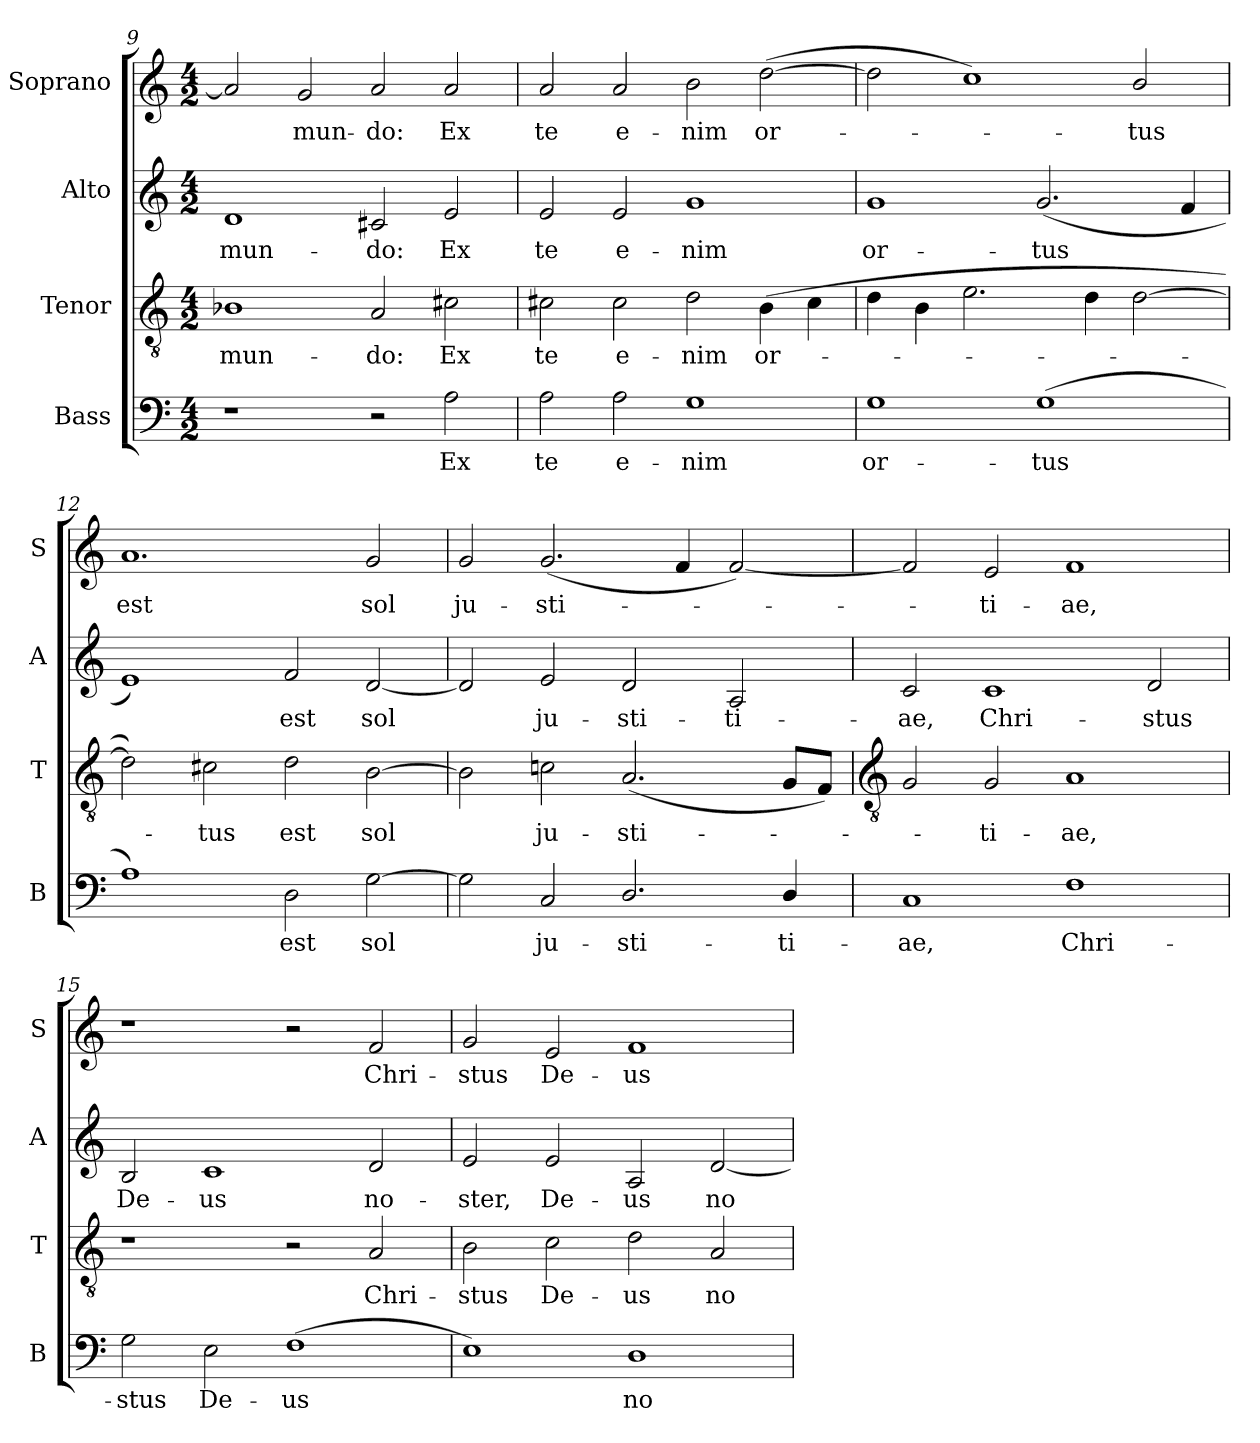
**kern	**text	**kern	**text	**kern	**text	**kern	**text
*part4	*part4	*part3	*part3	*part2	*part2	*part1	*part1
*staff4	*staff4	*staff3	*staff3	*staff2	*staff2	*staff1	*staff1
*I"Bass	*	*I"Tenor	*	*I"Alto	*	*I"Soprano	*
*I'B	*	*I'T	*	*I'A	*	*I'S	*
!!LO:LB:g=z
*clefF4	*	*clefGv2	*	*clefG2	*	*clefG2	*
*k[]	*	*k[]	*	*k[]	*	*k[]	*
*C:	*	*C:	*	*C:	*	*C:	*
*M4/2	*	*M4/2	*	*M4/2	*	*M4/2	*
=9	=9	=9	=9	=9	=9	=9	=9
!	!	!	!LO:LY:b	!	!LO:LY:b	!	!
1r	.	1B-X	mun-	1d	mun-	2a]	.
!	!	!	!	!	!	!	!LO:LY:b
.	.	.	.	.	.	2g	mun-
!	!	!	!LO:LY:b	!	!LO:LY:b	!	!LO:LY:b
2r	.	2A	-do:	2c#X	-do:	2a	-do:
!	!LO:LY:b	!	!LO:LY:b	!	!LO:LY:b	!	!LO:LY:b
2A	Ex	2c#X	Ex	2e	Ex	2a	Ex
=10	=10	=10	=10	=10	=10	=10	=10
!	!LO:LY:b	!	!LO:LY:b	!	!LO:LY:b	!	!LO:LY:b
2A	te	2c#X	te	2e	te	2a	te
!	!LO:LY:b	!	!LO:LY:b	!	!LO:LY:b	!	!LO:LY:b
2A	e-	2c#	e-	2e	e-	2a	e-
!	!LO:LY:b	!	!LO:LY:b	!	!LO:LY:b	!	!LO:LY:b
1G	-nim	2d	-nim	1g	-nim	2b	-nim
!	!	!	!LO:LY:b	!	!	!	!LO:LY:b
.	.	(>4B	or-	.	.	(>[2dd	or-
.	.	4c#	.	.	.	.	.
=11	=11	=11	=11	=11	=11	=11	=11
!	!LO:LY:b	!	!	!	!LO:LY:b	!	!
1G	or-	4d	.	1g	or-	2dd]	.
.	.	4B	.	.	.	.	.
.	.	2.e	.	.	.	1cc)	.
!	!LO:LY:b	!	!	!	!LO:LY:b	!	!
(>1G	-tus	.	.	(<2.g	-tus	.	.
.	.	4d	.	.	.	.	.
!	!	!	!	!	!	!	!LO:LY:b
.	.	[2d	.	.	.	2b/	tus
.	.	.	.	4f	.	.	.
=12	=12	=12	=12	=12	=12	=12	=12
!	!	!	!	!	!	!	!LO:LY:b
1A)	.	2d])	.	1e)	.	1.a	est
!	!	!	!LO:LY:b	!	!	!	!
.	.	2c#X	tus	.	.	.	.
!	!LO:LY:b	!	!LO:LY:b	!	!LO:LY:b	!	!
2D	est	2d	est	2f	est	.	.
!	!LO:LY:b	!	!LO:LY:b	!	!LO:LY:b	!	!LO:LY:b
[2G	sol	[2B	sol	[2d	sol	2g	sol
=13	=13	=13	=13	=13	=13	=13	=13
!	!	!	!	!	!	!	!LO:LY:b
2G]	.	2B]	.	2d]	.	2g	ju-
!	!LO:LY:b	!	!LO:LY:b	!	!LO:LY:b	!	!LO:LY:b
2C	ju-	2cn	ju-	2e	ju-	(<2.g	-sti-
!	!LO:LY:b	!	!LO:LY:b	!	!LO:LY:b	!	!
2.D/	-sti-	(<2.A	-sti-	2d	-sti-	.	.
.	.	.	.	.	.	4f	.
!	!	!	!	!	!LO:LY:b	!	!
.	.	.	.	2A	-ti-	[2f)	.
!	!LO:LY:b	!	!	!	!	!	!
4D/	-ti-	8GL	.	.	.	.	.
.	.	8FJ)	.	.	.	.	.
!!LO:LB:g=z
=14	=14	=14	=14	=14	=14	=14	=14
*	*	*clefGv2	*	*	*	*	*
!	!LO:LY:b	!	!	!	!LO:LY:b	!	!
1C	-ae,	2G	.	2c	-ae,	2f]	.
!	!	!	!LO:LY:b	!	!LO:LY:b	!	!LO:LY:b
.	.	2G	ti-	1c	Chri-	2e	ti-
!	!LO:LY:b	!	!LO:LY:b	!	!	!	!LO:LY:b
1F	Chri-	1A	-ae,	.	.	1f	-ae,
!	!	!	!	!	!LO:LY:b	!	!
.	.	.	.	2d	-stus	.	.
=15	=15	=15	=15	=15	=15	=15	=15
!	!LO:LY:b	!	!	!	!LO:LY:b	!	!
2G	-stus	1r	.	2B	De-	1r	.
!	!LO:LY:b	!	!	!	!LO:LY:b	!	!
2E	De-	.	.	1c	-us	.	.
!	!LO:LY:b	!	!	!	!	!	!
(>1F	-us	2r	.	.	.	2r	.
!	!	!	!LO:LY:b	!	!LO:LY:b	!	!LO:LY:b
.	.	2A	Chri-	2d	no-	2f	Chri-
=16	=16	=16	=16	=16	=16	=16	=16
!	!	!	!LO:LY:b	!	!LO:LY:b	!	!LO:LY:b
1E)	.	2B	-stus	2e	-ster,	2g	-stus
!	!	!	!LO:LY:b	!	!LO:LY:b	!	!LO:LY:b
.	.	2c	De-	2e	De-	2e	De-
!	!LO:LY:b	!	!LO:LY:b	!	!LO:LY:b	!	!LO:LY:b
1D	no-	2d	-us	2A	-us	1f	-us
!	!	!	!LO:LY:b	!	!LO:LY:b	!	!
.	.	2A	no-	[2d	no-	.	.
=	=	=	=	=	=	=	=
*-	*-	*-	*-	*-	*-	*-	*-
